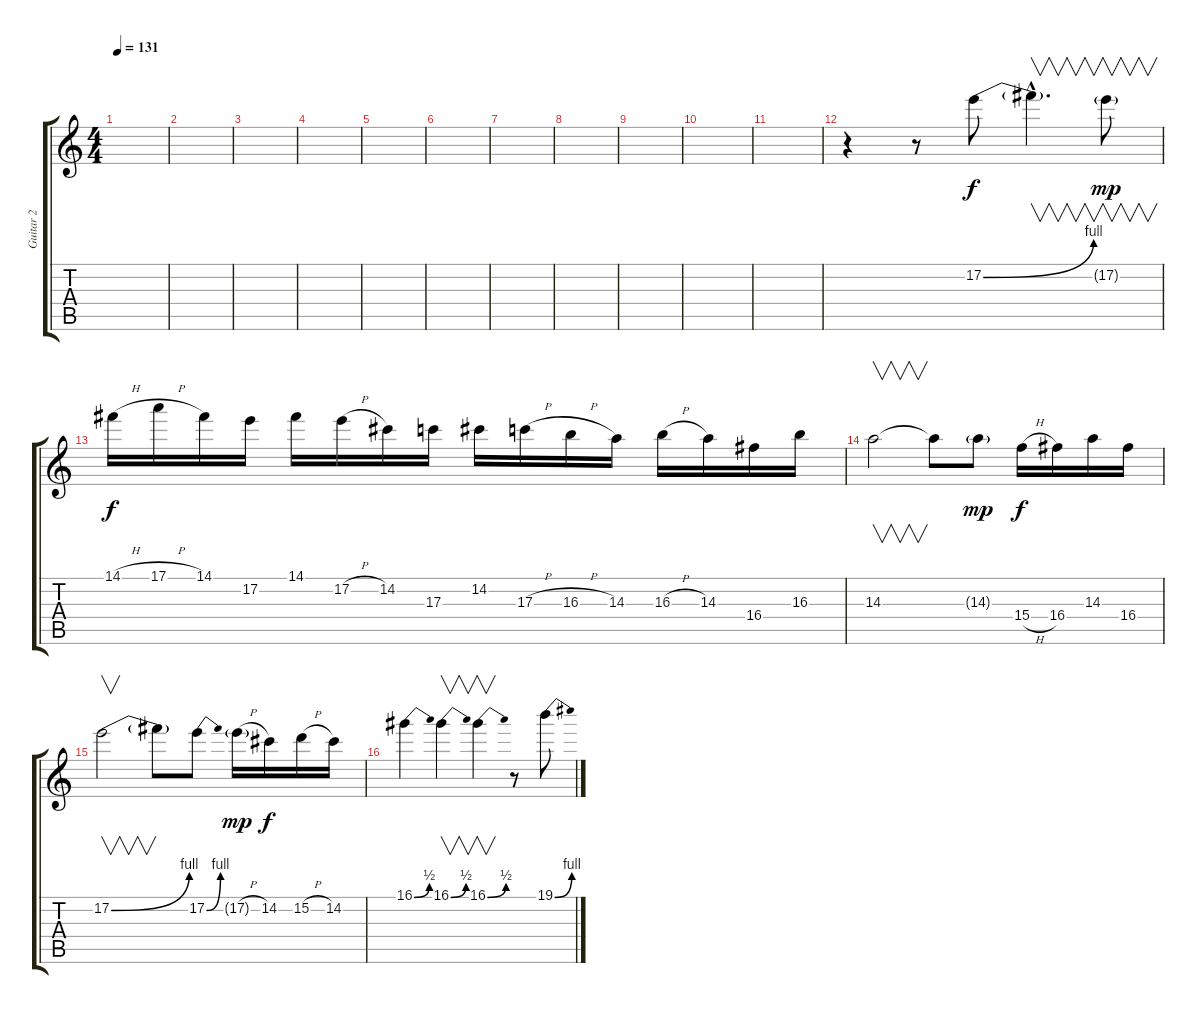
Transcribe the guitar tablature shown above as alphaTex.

\track ("Guitar 2" "Guitar 2") {instrument overdrivenguitar}
\staff {score tabs}
\tuning (E4 B3 G3 D3 A2 E2) {hide}
\ts (4 4)
\tempo 131
\clef g2
\ks c
|
|
|
|
|
|
|
|
|
|
|
r.4 r.8 17.2{be (bend 0 0 60 4)}.8 17.2{hac t}.4{v d} 17.2{g}.8{v dy mp} |
14.1{h}.16{dy f} 17.1{h}.16 14.1.16 17.2.16 14.1.16 17.2{h}.16 14.2.16 17.3.16 14.2.16 17.3{h}.16 16.3{h}.16 14.3.16 16.3{h}.16 14.3.16 16.4.16 16.3.16 |
14.3.2{v} 14.3{t}.8 14.3{g}.8{dy mp} 15.4{h}.16{dy f} 16.4.16 14.3.16 16.4.16 |
17.2{be (bend 0 0 60 4)}.2{v} 17.2{t}.8 17.2{be (bend 0 0 60 4)}.8 17.2{h g}.16{dy mp} 14.2.16{dy f} 15.2{h}.16 14.2.16 |
16.1{be (bend 0 0 60 2)}.4 16.1{be (bend 0 0 60 2)}.4{v} 16.1{be (bend 0 0 60 2)}.4{v} r.8 19.1{be (bend 0 0 60 4)}.8
